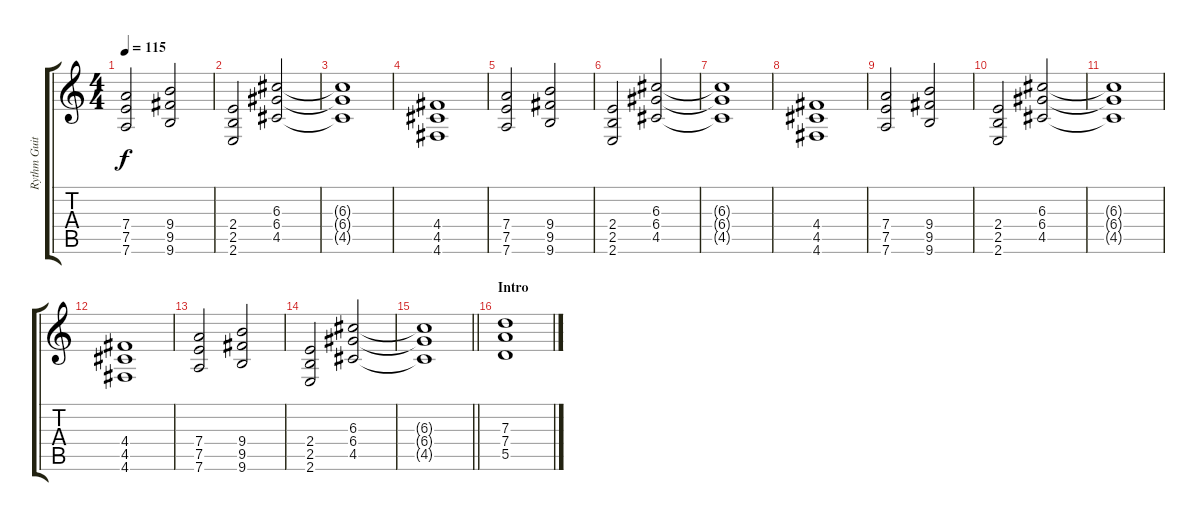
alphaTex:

\track ("Rythm Guitar" "Rythm Guit") {instrument distortionguitar}
\staff {score tabs}
\tuning (E4 B3 G3 D3 A2 D2) {hide}
\ts (4 4)
\tempo 115
\clef g2
\ks c
(7.4 7.5 7.6).2{dy f} (9.4 9.5 9.6).2 |
(2.4 2.5 2.6).2 (6.3 6.4 4.5).2 |
(6.3{t} 6.4{t} 4.5{t}).1 |
(4.4 4.5 4.6).1 |
(7.4 7.5 7.6).2 (9.4 9.5 9.6).2 |
(2.4 2.5 2.6).2 (6.3 6.4 4.5).2 |
(6.3{t} 6.4{t} 4.5{t}).1 |
(4.4 4.5 4.6).1 |
(7.4 7.5 7.6).2 (9.4 9.5 9.6).2 |
(2.4 2.5 2.6).2 (6.3 6.4 4.5).2 |
(6.3{t} 6.4{t} 4.5{t}).1 |
(4.4 4.5 4.6).1 |
(7.4 7.5 7.6).2 (9.4 9.5 9.6).2 |
(2.4 2.5 2.6).2 (6.3 6.4 4.5).2 |
\barLineRight lightlight
(6.3{t} 6.4{t} 4.5{t}).1 |
\section ("" "Intro")
(7.3 7.4 5.5).1
